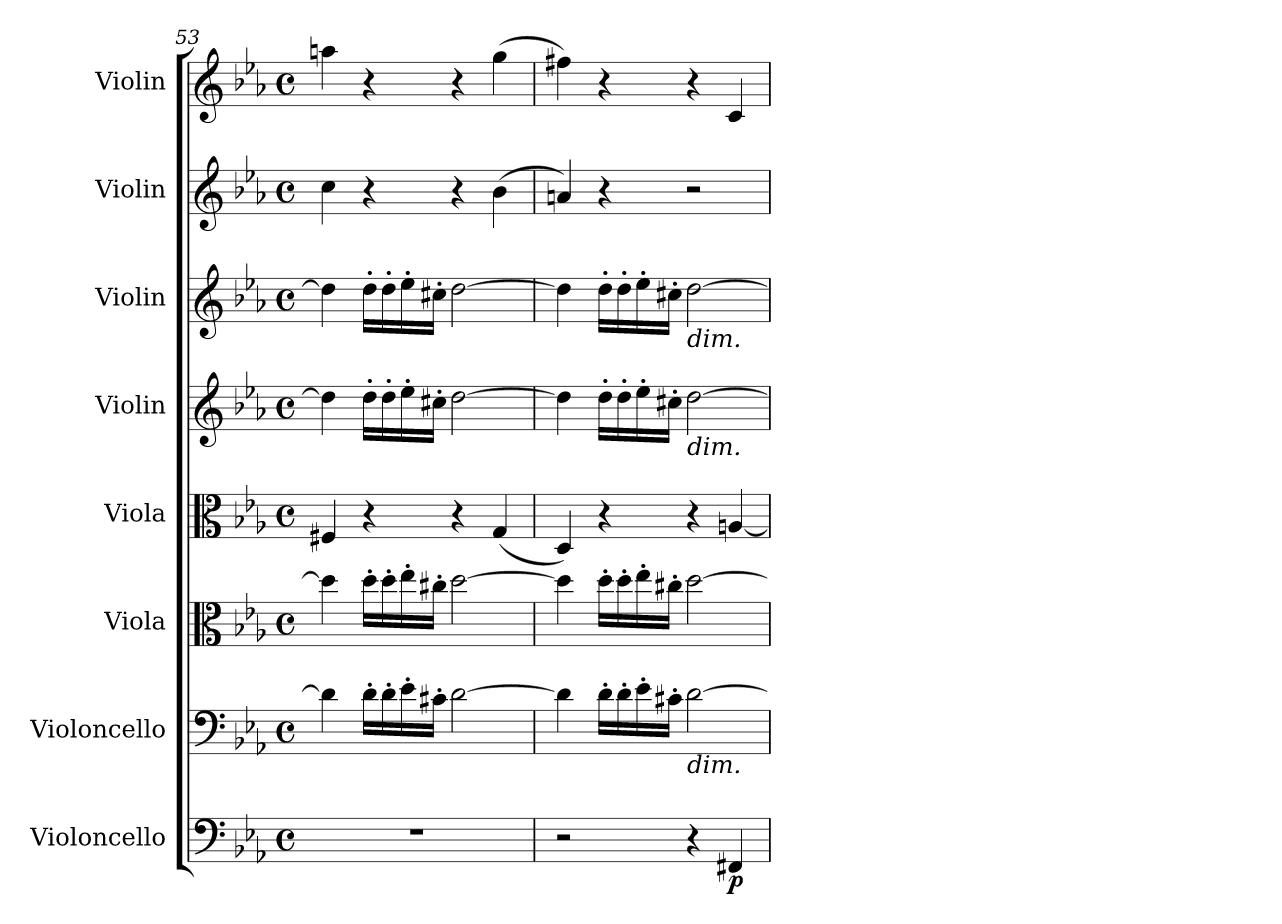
**kern	**dynam	**kern	**kern	**kern	**kern	**kern	**kern	**kern
*part8	*part8	*part7	*part6	*part5	*part4	*part3	*part2	*part1
*staff8	*staff8	*staff7	*staff6	*staff5	*staff4	*staff3	*staff2	*staff1
*I"Violoncello	*	*I"Violoncello	*I"Viola	*I"Viola	*I"Violin	*I"Violin	*I"Violin	*I"Violin
*I'Vc.	*	*I'Vc.	*I'Vla.	*I'Vla.	*I'Vln.	*I'Vln.	*I'Vln.	*I'Vln.
*clefF4	*	*clefF4	*clefC3	*clefC3	*clefG2	*clefG2	*clefG2	*clefG2
*k[b-e-a-]	*	*k[b-e-a-]	*k[b-e-a-]	*k[b-e-a-]	*k[b-e-a-]	*k[b-e-a-]	*k[b-e-a-]	*k[b-e-a-]
*M4/4	*	*M4/4	*M4/4	*M4/4	*M4/4	*M4/4	*M4/4	*M4/4
*met(c)	*	*met(c)	*met(c)	*met(c)	*met(c)	*met(c)	*met(c)	*met(c)
=53	=53	=53	=53	=53	=53	=53	=53	=53
1r	.	4d\]	4dd\]	4F#X/	4dd\]	4dd\]	4cc\	4aan\
.	.	16d'\LL	16dd'\LL	4r	16dd'\LL	16dd'\LL	4r	4r
.	.	16d'\	16dd'\	.	16dd'\	16dd'\	.	.
.	.	16e-'\	16ee-'\	.	16ee-'\	16ee-'\	.	.
.	.	16c#X'\JJ	16cc#X'\JJ	.	16cc#X'\JJ	16cc#X'\JJ	.	.
.	.	[2d\	[2dd\	4r	[2dd\	[2dd\	4r	4r
.	.	.	.	(<4G/	.	.	(>4b-\	(>4gg\
=54	=54	=54	=54	=54	=54	=54	=54	=54
2r	.	4d\]	4dd\]	4D/)	4dd\]	4dd\]	4an/)	4ff#X\)
.	.	16d'\LL	16dd'\LL	4r	16dd'\LL	16dd'\LL	4r	4r
.	.	16d'\	16dd'\	.	16dd'\	16dd'\	.	.
.	.	16e-'\	16ee-'\	.	16ee-'\	16ee-'\	.	.
.	.	16c#X'\JJ	16cc#X'\JJ	.	16cc#X'\JJ	16cc#X'\JJ	.	.
!	!	!	!	!	!	!LO:TX:b:i:t=dim.	!	!
!	!	!	!	!	!LO:TX:b:i:t=dim.	!	!	!
!	!	!LO:TX:b:i:t=dim.	!	!	!	!	!	!
4r	.	[2d\	[2dd\	4r	[2dd\	[2dd\	2r	4r
!	!LO:DY:b	!	!	!	!	!	!	!
4FF#X/	p	.	.	[4An/	.	.	.	4c/
=	=	=	=	=	=	=	=	=
*-	*-	*-	*-	*-	*-	*-	*-	*-
